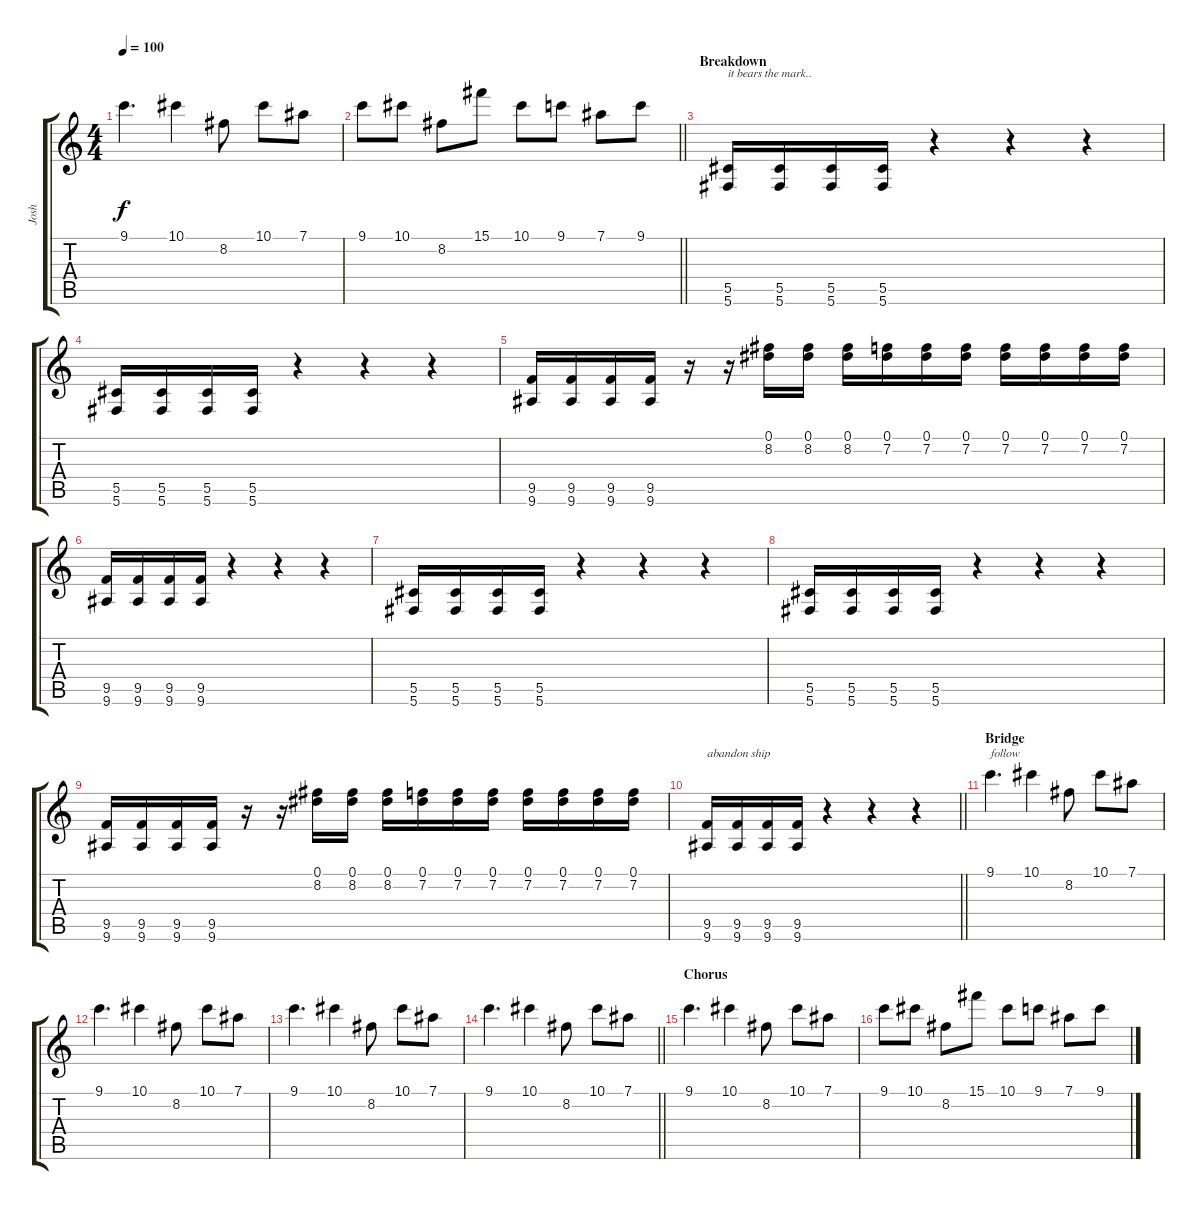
\track ("Josh" "Josh") {instrument distortionguitar}
\staff {score tabs}
\tuning (Eb4 Bb3 Gb3 Db3 Ab2 Db2) {hide}
\ts (4 4)
\tempo 100
\clef g2
\ks c
9.1.4{d dy f} 10.1.4 8.2.8 10.1.8 7.1.8 |
\barLineRight lightlight
9.1.8 10.1.8 8.2.8 15.1.8 10.1.8 9.1.8 7.1.8 9.1.8 |
\section ("" "Breakdown")
(5.5 5.6).16{txt "it bears the mark.." volume 14} (5.5 5.6).16 (5.5 5.6).16 (5.5 5.6).16 r.4 r.4 r.4 |
(5.5 5.6).16 (5.5 5.6).16 (5.5 5.6).16 (5.5 5.6).16 r.4 r.4 r.4 |
(9.5 9.6).16 (9.5 9.6).16 (9.5 9.6).16 (9.5 9.6).16 r.16 r.16 (0.1 8.2).16 (0.1 8.2).16 (0.1 8.2).16 (0.1 7.2).16 (0.1 7.2).16 (0.1 7.2).16 (0.1 7.2).16 (0.1 7.2).16 (0.1 7.2).16 (0.1 7.2).16 |
(9.5 9.6).16 (9.5 9.6).16 (9.5 9.6).16 (9.5 9.6).16 r.4 r.4 r.4 |
(5.5 5.6).16 (5.5 5.6).16 (5.5 5.6).16 (5.5 5.6).16 r.4 r.4 r.4 |
(5.5 5.6).16 (5.5 5.6).16 (5.5 5.6).16 (5.5 5.6).16 r.4 r.4 r.4 |
(9.5 9.6).16 (9.5 9.6).16 (9.5 9.6).16 (9.5 9.6).16 r.16 r.16 (0.1 8.2).16 (0.1 8.2).16 (0.1 8.2).16 (0.1 7.2).16 (0.1 7.2).16 (0.1 7.2).16 (0.1 7.2).16 (0.1 7.2).16 (0.1 7.2).16 (0.1 7.2).16 |
\barLineRight lightlight
(9.5 9.6).16{txt "abandon ship"} (9.5 9.6).16 (9.5 9.6).16 (9.5 9.6).16 r.4 r.4 r.4 |
\section ("" "Bridge")
9.1.4{d txt "follow" instrument electricguitarclean} 10.1.4 8.2.8 10.1.8 7.1.8 |
9.1.4{d} 10.1.4 8.2.8 10.1.8 7.1.8 |
9.1.4{d} 10.1.4 8.2.8 10.1.8 7.1.8 |
\barLineRight lightlight
9.1.4{d} 10.1.4 8.2.8 10.1.8 7.1.8 |
\section ("" "Chorus")
9.1.4{d volume 10 instrument distortionguitar} 10.1.4 8.2.8 10.1.8 7.1.8 |
9.1.8 10.1.8 8.2.8 15.1.8 10.1.8 9.1.8 7.1.8 9.1.8
